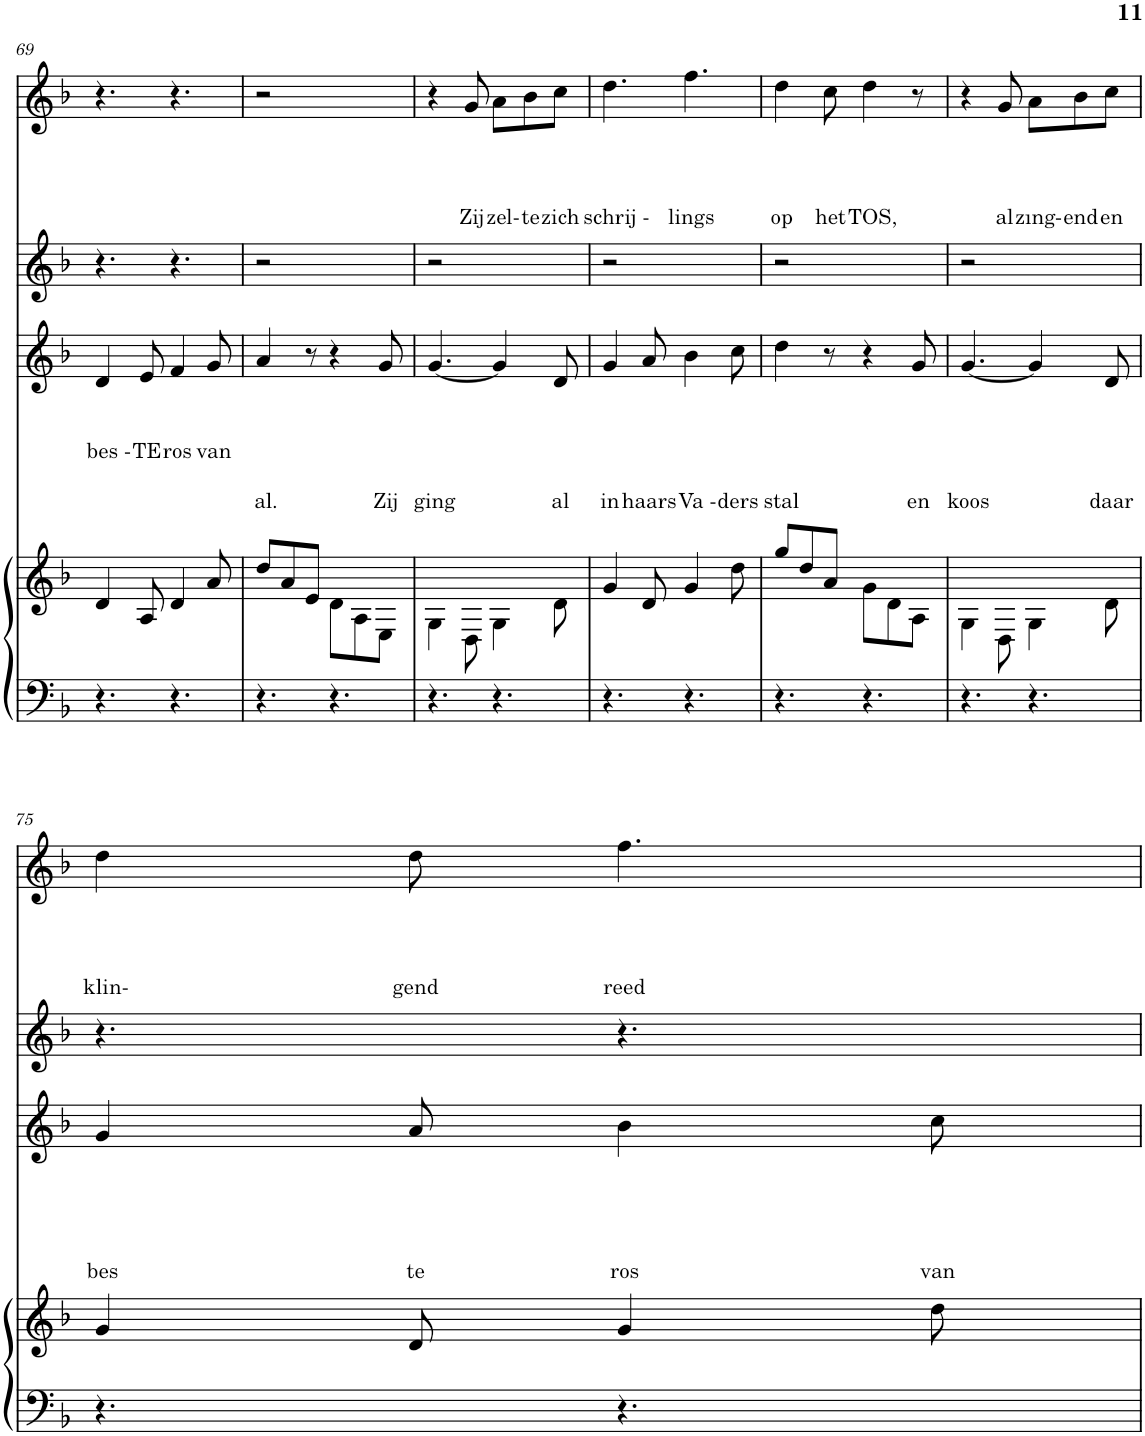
**kern	**kern	**kern	**text	**text	**text	**text	**text	**kern	**kern	**text	**text	**text	**text
*part4	*part4	*part3	*part3	*part3	*part3	*part3	*part3	*part2	*part1	*part1	*part1	*part1	*part1
*staff5	*staff4	*staff3	*staff3	*staff3	*staff3	*staff3	*staff3	*staff2	*staff1	*staff1	*staff1	*staff1	*staff1
*I"part 3	*	*I"part 2	*	*	*	*	*	*I"part 1	*I"part 0	*	*	*	*
!!LO:PB:g=z
*clefF4	*clefG2	*clefG2	*	*	*	*	*	*clefG2	*clefG2	*	*	*	*
*k[b-]	*k[b-]	*k[b-]	*	*	*	*	*	*k[b-]	*k[b-]	*	*	*	*
*M6/8	*M6/8	*M6/8	*	*	*	*	*	*M6/8	*M6/8	*	*	*	*
=69	=69	=69	=69	=69	=69	=69	=69	=69	=69	=69	=69	=69	=69
!	!	!	!	!	!LO:LY:b	!	!	!	!	!	!	!	!
4.r	4d/	4d/	.	.	bes -	.	.	4.r	4.r	.	.	.	.
!	!	!	!	!	!LO:LY:b	!	!	!	!	!	!	!	!
.	8A/	8e/	.	.	TE	.	.	.	.	.	.	.	.
!	!	!	!	!	!LO:LY:b	!	!	!	!	!	!	!	!
4.r	4d/	4f/	.	.	ros	.	.	4.r	4.r	.	.	.	.
!	!	!	!	!	!LO:LY:b	!	!	!	!	!	!	!	!
.	8a/	8g/	.	.	van	.	.	.	.	.	.	.	.
=70	=70	=70	=70	=70	=70	=70	=70	=70	=70	=70	=70	=70	=70
!	!	!	!	!	!	!	!LO:LY:b	!	!	!	!	!	!
4.r	8dd/L	4a/	.	.	.	.	al.	2r	2r	.	.	.	.
.	8a/	.	.	.	.	.	.	.	.	.	.	.	.
.	8e/J	8r	.	.	.	.	.	.	.	.	.	.	.
4.r	8d\L	4r	.	.	.	.	.	.	.	.	.	.	.
.	8A\	.	.	.	.	.	.	4ryy	4ryy	.	.	.	.
!	!	!	!	!	!	!	!LO:LY:b	!	!	!	!	!	!
.	8E\J	8g/	.	.	.	.	Zij	.	.	.	.	.	.
=71	=71	=71	=71	=71	=71	=71	=71	=71	=71	=71	=71	=71	=71
!	!	!	!	!	!	!	!LO:LY:b	!	!	!	!	!	!
4.r	4G\	[4.g/	.	.	.	.	ging	2r	4r	.	.	.	.
!	!	!	!	!	!	!	!	!	!	!	!	!	!LO:LY:b
.	8D\	.	.	.	.	.	.	.	8g/	.	.	.	Zij
!	!	!	!	!	!	!	!	!	!	!	!	!	!LO:LY:b
4.r	4G\	4g/]	.	.	.	.	.	.	8a\L	.	.	.	zel-
!	!	!	!	!	!	!	!	!	!	!	!	!	!LO:LY:b
.	.	.	.	.	.	.	.	4ryy	8b-\	.	.	.	te
!	!	!	!	!	!	!	!LO:LY:b	!	!	!	!	!	!LO:LY:b
.	8d\	8d/	.	.	.	.	al	.	8cc\J	.	.	.	zich
=72	=72	=72	=72	=72	=72	=72	=72	=72	=72	=72	=72	=72	=72
!	!	!	!	!	!	!	!LO:LY:b	!	!	!	!	!	!LO:LY:b
4.r	4g/	4g/	.	.	.	.	in	2r	4.dd\	.	.	.	schrij -
!	!	!	!	!	!	!	!LO:LY:b	!	!	!	!	!	!
.	8d/	8a/	.	.	.	.	haars	.	.	.	.	.	.
!	!	!	!	!	!	!	!LO:LY:b	!	!	!	!	!	!LO:LY:b
4.r	4g/	4b-\	.	.	.	.	Va -	.	4.ff\	.	.	.	lings
.	.	.	.	.	.	.	.	4ryy	.	.	.	.	.
!	!	!	!	!	!	!	!LO:LY:b	!	!	!	!	!	!
.	8dd\	8cc\	.	.	.	.	ders	.	.	.	.	.	.
=73	=73	=73	=73	=73	=73	=73	=73	=73	=73	=73	=73	=73	=73
!	!	!	!	!	!	!	!LO:LY:b	!	!	!	!	!	!LO:LY:b
4.r	8gg/L	4dd\	.	.	.	.	stal	2r	4dd\	.	.	.	op
.	8dd/	.	.	.	.	.	.	.	.	.	.	.	.
!	!	!	!	!	!	!	!	!	!	!	!	!	!LO:LY:b
.	8a/J	8r	.	.	.	.	.	.	8cc\	.	.	.	het
!	!	!	!	!	!	!	!	!	!	!	!	!	!LO:LY:b
4.r	8g\L	4r	.	.	.	.	.	.	4dd\	.	.	.	TOS,
.	8d\	.	.	.	.	.	.	4ryy	.	.	.	.	.
!	!	!	!	!	!	!	!LO:LY:b	!	!	!	!	!	!
.	8A\J	8g/	.	.	.	.	en	.	8r	.	.	.	.
=74	=74	=74	=74	=74	=74	=74	=74	=74	=74	=74	=74	=74	=74
!	!	!	!	!	!	!	!LO:LY:b	!	!	!	!	!	!
4.r	4G\	[4.g/	.	.	.	.	koos	2r	4r	.	.	.	.
!	!	!	!	!	!	!	!	!	!	!	!	!	!LO:LY:b
.	8D\	.	.	.	.	.	.	.	8g/	.	.	.	al
!	!	!	!	!	!	!	!	!	!	!	!	!	!LO:LY:b
4.r	4G\	4g/]	.	.	.	.	.	.	8a\L	.	.	.	zıng-
!	!	!	!	!	!	!	!	!	!	!	!	!	!LO:LY:b
.	.	.	.	.	.	.	.	4ryy	8b-\	.	.	.	end
!	!	!	!	!	!	!	!LO:LY:b	!	!	!	!	!	!LO:LY:b
.	8d\	8d/	.	.	.	.	daar	.	8cc\J	.	.	.	en
!!LO:LB:g=z
=75	=75	=75	=75	=75	=75	=75	=75	=75	=75	=75	=75	=75	=75
!	!	!	!	!	!	!	!LO:LY:b	!	!	!	!	!	!LO:LY:b
4.r	4g/	4g/	.	.	.	.	bes	4.r	4dd\	.	.	.	klin-
!	!	!	!	!	!	!	!LO:LY:b	!	!	!	!	!	!LO:LY:b
.	8d/	8a/	.	.	.	.	te	.	8dd\	.	.	.	gend
!	!	!	!	!	!	!	!LO:LY:b	!	!	!	!	!	!LO:LY:b
4.r	4g/	4b-\	.	.	.	.	ros	4.r	4.ff\	.	.	.	reed
!	!	!	!	!	!	!	!LO:LY:b	!	!	!	!	!	!
.	8dd\	8cc\	.	.	.	.	van	.	.	.	.	.	.
=	=	=	=	=	=	=	=	=	=	=	=	=	=
*-	*-	*-	*-	*-	*-	*-	*-	*-	*-	*-	*-	*-	*-
